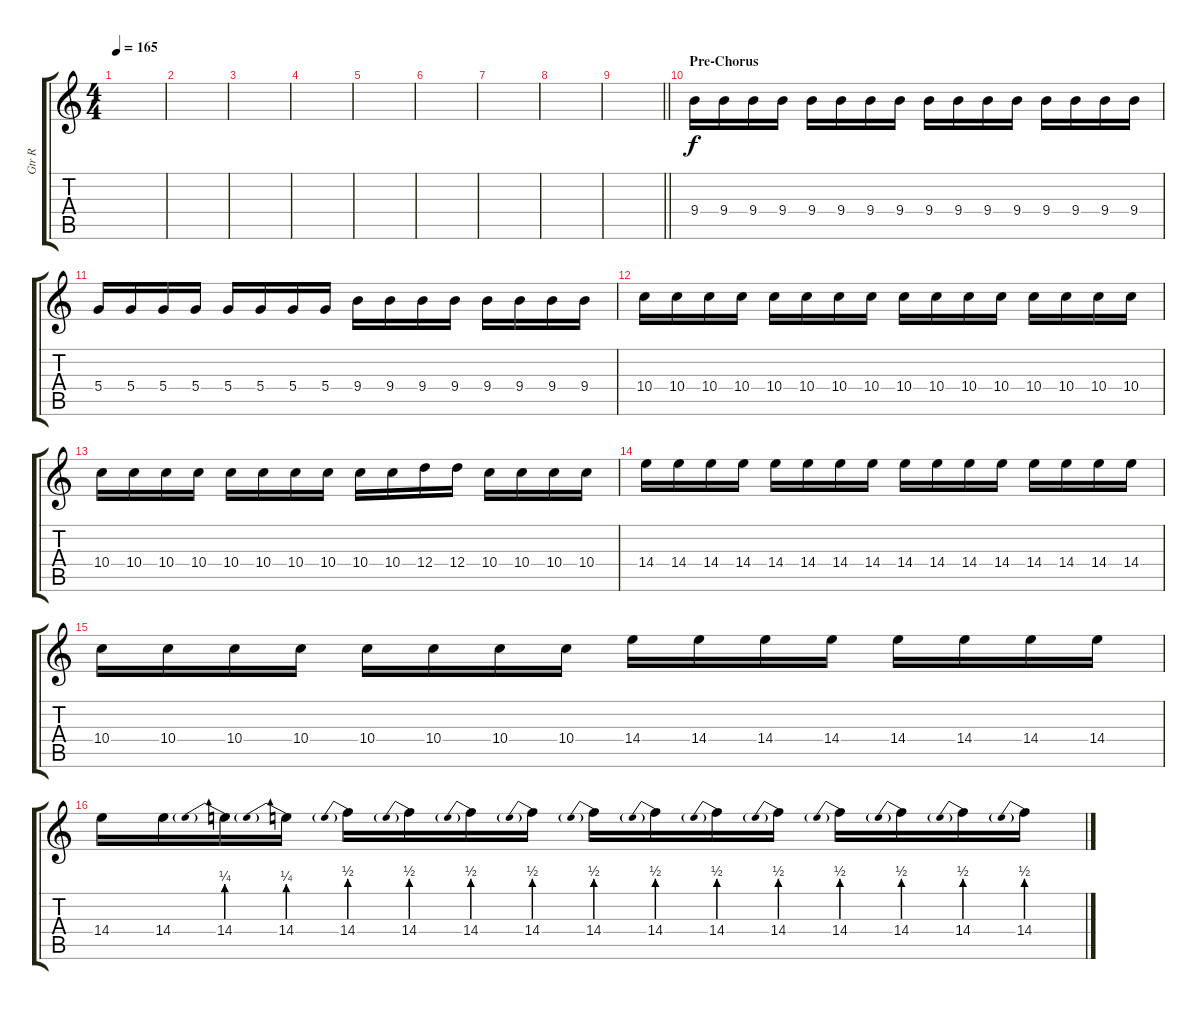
\track ("Gtr R" "Gtr R") {instrument distortionguitar}
\staff {score tabs}
\tuning (E4 B3 G3 D3 A2 D2) {hide}
\ts (4 4)
\tempo 165
\clef g2
\ks c
|
|
|
|
|
|
|
|
\barLineRight lightlight
|
\section ("" "Pre-Chorus")
9.4.16 9.4.16 9.4.16 9.4.16 9.4.16 9.4.16 9.4.16 9.4.16 9.4.16 9.4.16 9.4.16 9.4.16 9.4.16 9.4.16 9.4.16 9.4.16 |
5.4.16 5.4.16 5.4.16 5.4.16 5.4.16 5.4.16 5.4.16 5.4.16 9.4.16 9.4.16 9.4.16 9.4.16 9.4.16 9.4.16 9.4.16 9.4.16 |
10.4.16 10.4.16 10.4.16 10.4.16 10.4.16 10.4.16 10.4.16 10.4.16 10.4.16 10.4.16 10.4.16 10.4.16 10.4.16 10.4.16 10.4.16 10.4.16 |
10.4.16 10.4.16 10.4.16 10.4.16 10.4.16 10.4.16 10.4.16 10.4.16 10.4.16 10.4.16 12.4.16 12.4.16 10.4.16 10.4.16 10.4.16 10.4.16 |
14.4.16 14.4.16 14.4.16 14.4.16 14.4.16 14.4.16 14.4.16 14.4.16 14.4.16 14.4.16 14.4.16 14.4.16 14.4.16 14.4.16 14.4.16 14.4.16 |
10.4.16 10.4.16 10.4.16 10.4.16 10.4.16 10.4.16 10.4.16 10.4.16 14.4.16 14.4.16 14.4.16 14.4.16 14.4.16 14.4.16 14.4.16 14.4.16 |
14.4.16 14.4.16 14.4{be (prebend 0 1 60 1)}.16 14.4{be (prebend 0 1 60 1)}.16 14.4{be (prebend 0 2 60 2)}.16 14.4{be (prebend 0 2 60 2)}.16 14.4{be (prebend 0 2 60 2)}.16 14.4{be (prebend 0 2 60 2)}.16 14.4{be (prebend 0 2 60 2)}.16 14.4{be (prebend 0 2 60 2)}.16 14.4{be (prebend 0 2 60 2)}.16 14.4{be (prebend 0 2 60 2)}.16 14.4{be (prebend 0 2 60 2)}.16 14.4{be (prebend 0 2 60 2)}.16 14.4{be (prebend 0 2 60 2)}.16 14.4{be (prebend 0 2 60 2)}.16
